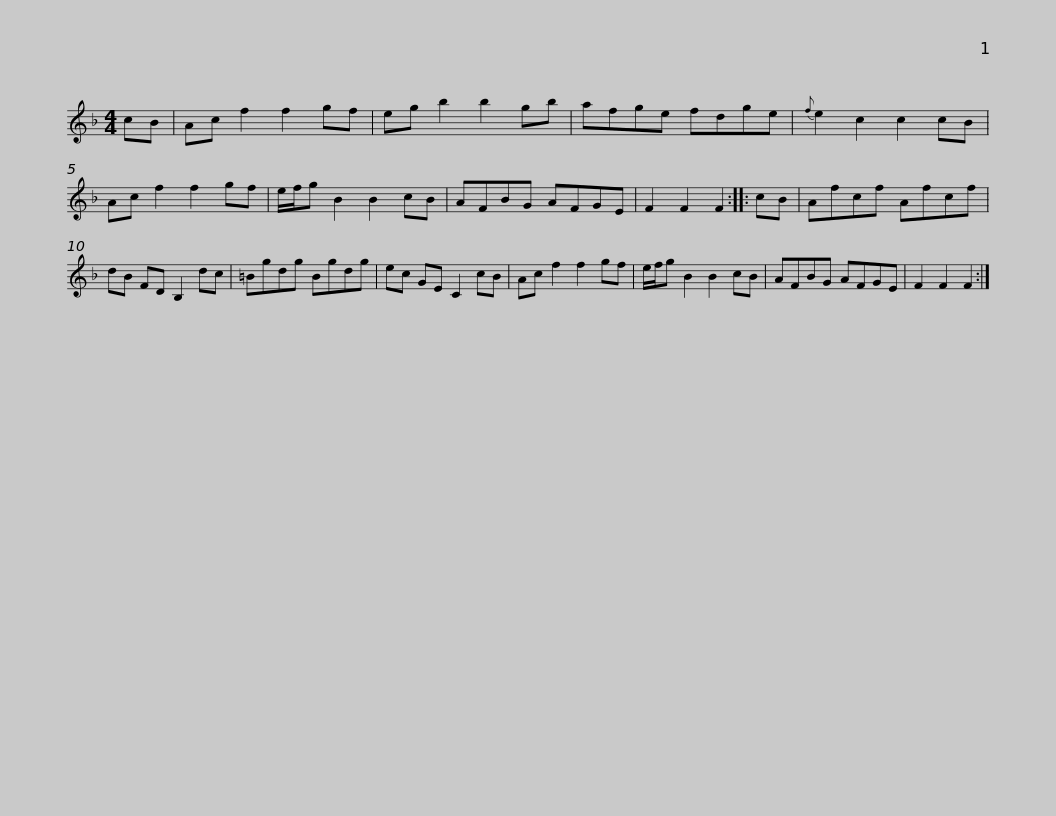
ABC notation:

X:1
L:1/8
M:4/4
I:linebreak $
K:F
V:1 treble
V:1
 cB | Ac f2 f2 gf | eg b2 b2 gb | afge fdge |{f} e2 c2 c2 cB | %5
 Ac f2 f2 gf | e/f/g B2 B2 cB |$ AFBG AFGE | F2 F2 F2 :: cB | %10
 Afcf Afcf | dB FD B,2 dc | =Bgdg Bgdg | ec GE C2 cB |$ Ac f2 f2 gf | %15
 e/f/g B2 B2 cB | AFBG AFGE | F2 F2 F2 :| %18
